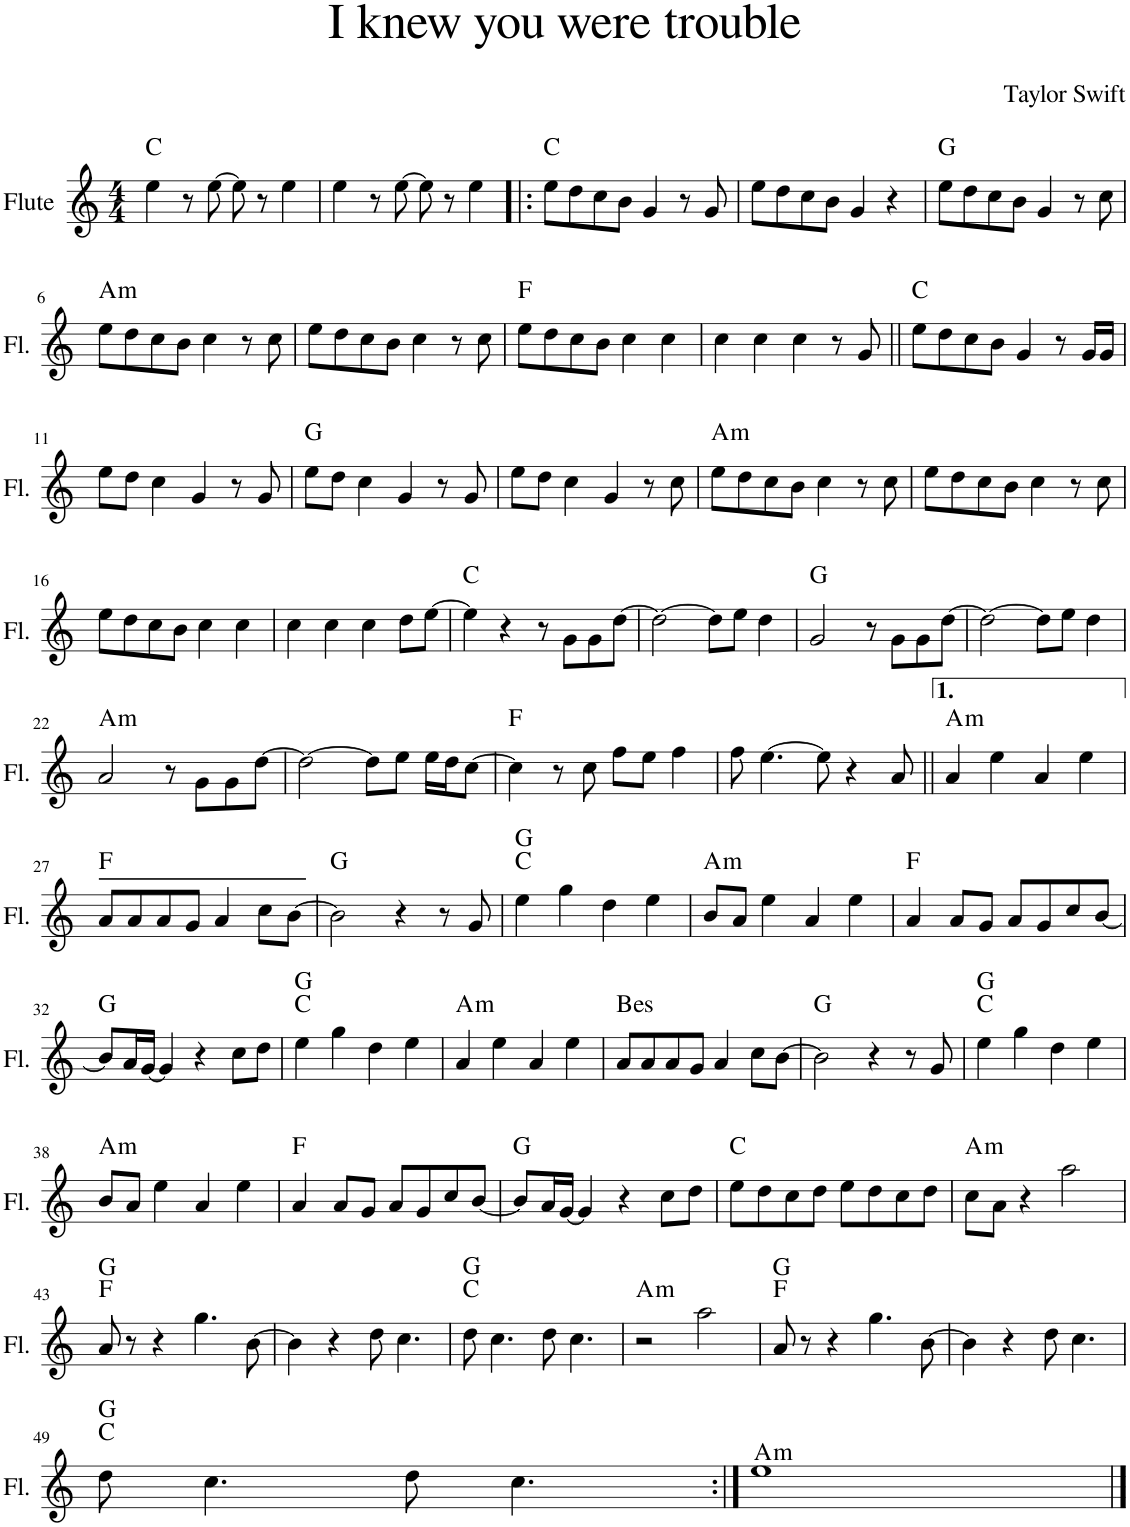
**kern	**harte
*part1	*part1
*staff1	*
*I"Flute	*
*I'Fl.	*
*clefG2	*
*k[]	*
*M4/4	*
=1	=1
4ee\	C:maj
8r	.
[8ee\	.
8ee\]	.
8r	.
4ee\	.
=2	=2
4ee\	.
8r	.
[8ee\	.
8ee\]	.
8r	.
4ee\	.
=3!|:	=3!|:
8ee\L	C:maj
8dd\	.
8cc\	.
8b\J	.
4g/	.
8r	.
8g/	.
=4	=4
8ee\L	.
8dd\	.
8cc\	.
8b\J	.
4g/	.
4r	.
=5	=5
8ee\L	G:maj
8dd\	.
8cc\	.
8b\J	.
4g/	.
8r	.
8cc\	.
!!LO:LB:g=z
=6	=6
!	!LO:H:kt=m
8ee\L	A:min
8dd\	.
8cc\	.
8b\J	.
4cc\	.
8r	.
8cc\	.
=7	=7
8ee\L	.
8dd\	.
8cc\	.
8b\J	.
4cc\	.
8r	.
8cc\	.
=8	=8
8ee\L	F:maj
8dd\	.
8cc\	.
8b\J	.
4cc\	.
4cc\	.
=9	=9
4cc\	.
4cc\	.
4cc\	.
8r	.
8g/	.
=10||	=10||
8ee\L	C:maj
8dd\	.
8cc\	.
8b\J	.
4g/	.
8r	.
16g/LL	.
16g/JJ	.
!!LO:LB:g=z
=11	=11
8ee\L	.
8dd\J	.
4cc\	.
4g/	.
8r	.
8g/	.
=12	=12
8ee\L	G:maj
8dd\J	.
4cc\	.
4g/	.
8r	.
8g/	.
=13	=13
8ee\L	.
8dd\J	.
4cc\	.
4g/	.
8r	.
8cc\	.
=14	=14
!	!LO:H:kt=m
8ee\L	A:min
8dd\	.
8cc\	.
8b\J	.
4cc\	.
8r	.
8cc\	.
=15	=15
8ee\L	.
8dd\	.
8cc\	.
8b\J	.
4cc\	.
8r	.
8cc\	.
!!LO:LB:g=z
=16	=16
8ee\L	.
8dd\	.
8cc\	.
8b\J	.
4cc\	.
4cc\	.
=17	=17
4cc\	.
4cc\	.
4cc\	.
8dd\L	.
[8ee\J	.
=18	=18
4ee\]	C:maj
4r	.
8r	.
8g\L	.
8g\	.
[8dd\J	.
=19	=19
2dd\_	.
8dd\L]	.
8ee\J	.
4dd\	.
=20	=20
2g/	G:maj
8r	.
8g\L	.
8g\	.
[8dd\J	.
=21	=21
2dd\_	.
8dd\L]	.
8ee\J	.
4dd\	.
!!LO:LB:g=z
=22	=22
!	!LO:H:kt=m
2a/	A:min
8r	.
8g\L	.
8g\	.
[8dd\J	.
=23	=23
2dd\_	.
8dd\L]	.
8ee\J	.
16ee\LL	.
16dd\J	.
[8cc\J	.
=24	=24
4cc\]	F:maj
8r	.
8cc\	.
8ff\L	.
8ee\J	.
4ff\	.
=25	=25
8ff\	.
[4.ee\	.
8ee\]	.
4r	.
8a/	.
=26||	=26||
!	!LO:H:kt=m
4a/	A:min
4ee\	.
4a/	.
4ee\	.
!!LO:LB:g=z
=27	=27
8a/L	F:maj
8a/	.
8a/	.
8g/J	.
4a/	.
8cc\L	.
[8b\J	.
=28	=28
2b\]	G:maj
4r	.
8r	.
8g/	.
=29	=29
4ee\	C:maj G:maj
4gg\	.
4dd\	.
4ee\	.
=30	=30
!	!LO:H:kt=m
8b/L	A:min
8a/J	.
4ee\	.
4a/	.
4ee\	.
=31	=31
4a/	F:maj
8a/L	.
8g/J	.
8a/L	.
8g/	.
8cc/	.
[8b/J	.
!!LO:LB:g=z
=32	=32
8b/L]	G:maj
16a/L	.
[16g/JJ	.
4g/]	.
4r	.
8cc\L	.
8dd\J	.
=33	=33
4ee\	C:maj G:maj
4gg\	.
4dd\	.
4ee\	.
=34	=34
!	!LO:H:kt=m
4a/	A:min
4ee\	.
4a/	.
4ee\	.
=35	=35
!	!LO:H:kt=es
8a/L	.
8a/	.
8a/	.
8g/J	.
4a/	.
8cc\L	.
[8b\J	.
=36	=36
2b\]	G:maj
4r	.
8r	.
8g/	.
=37	=37
4ee\	C:maj G:maj
4gg\	.
4dd\	.
4ee\	.
!!LO:LB:g=z
=38	=38
!	!LO:H:kt=m
8b/L	A:min
8a/J	.
4ee\	.
4a/	.
4ee\	.
=39	=39
4a/	F:maj
8a/L	.
8g/J	.
8a/L	.
8g/	.
8cc/	.
[8b/J	.
=40	=40
8b/L]	G:maj
16a/L	.
[16g/JJ	.
4g/]	.
4r	.
8cc\L	.
8dd\J	.
=41	=41
8ee\L	C:maj
8dd\	.
8cc\	.
8dd\J	.
8ee\L	.
8dd\	.
8cc\	.
8dd\J	.
=42	=42
!	!LO:H:kt=m
8cc\L	A:min
8a\J	.
4r	.
2aa\	.
!!LO:LB:g=z
=43	=43
8a/	F:maj G:maj
8r	.
4r	.
4.gg\	.
[8b\	.
=44	=44
4b\]	.
4r	.
8dd\	.
4.cc\	.
=45	=45
8dd\	C:maj G:maj
4.cc\	.
8dd\	.
4.cc\	.
=46	=46
!	!LO:H:kt=m
2r	A:min
2aa\	.
=47	=47
8a/	F:maj G:maj
8r	.
4r	.
4.gg\	.
[8b\	.
=48	=48
4b\]	.
4r	.
8dd\	.
4.cc\	.
!!LO:LB:g=z
=49	=49
8dd\	C:maj G:maj
4.cc\	.
8dd\	.
4.cc\	.
=50:|!	=50:|!
!	!LO:H:kt=m
1ee	A:min
==	==
*-	*-
